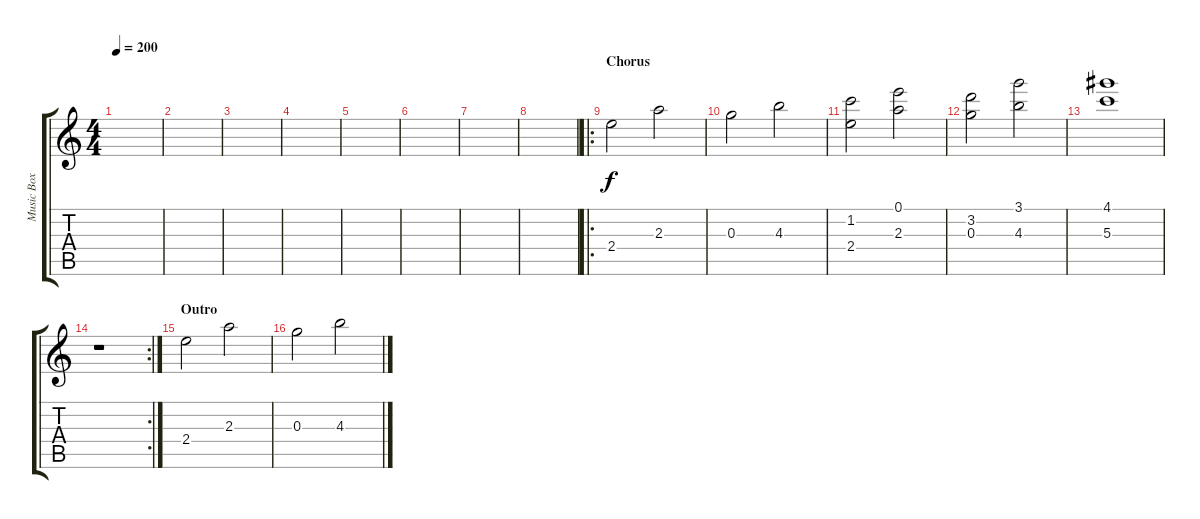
\track ("Music Box" "Music Box") {instrument musicbox}
\staff {score tabs}
\tuning (E6 B5 G5 D5 A4 E4) {hide}
\ts (4 4)
\tempo 200
\clef g2
\ks c
|
|
|
|
|
|
|
|
\ro
\section ("" "Chorus")
2.4.2 2.3.2 |
0.3.2 4.3.2 |
(1.2 2.4).2 (0.1 2.3).2 |
(3.2 0.3).2 (3.1 4.3).2 |
(4.1 5.3).1 |
\rc 2
r.1 |
\section ("" "Outro")
2.4.2 2.3.2 |
0.3.2 4.3.2
